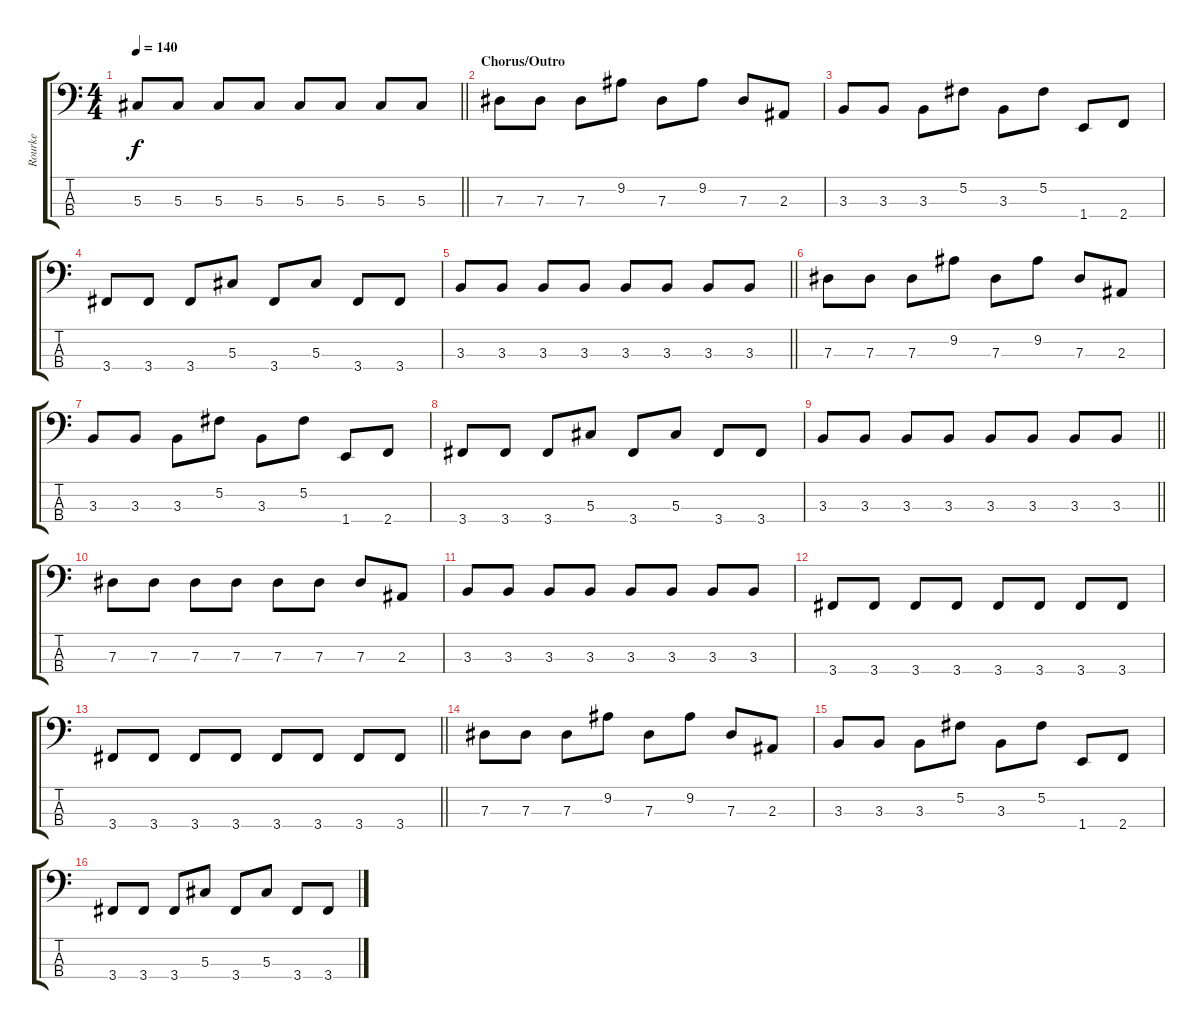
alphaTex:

\track ("Rourke" "Rourke") {instrument electricbassfinger}
\staff {score tabs}
\tuning (Gb2 Db2 Ab1 Eb1) {hide}
\ts (4 4)
\tempo 140
\clef f4
\barLineRight lightlight
\ks c
5.3.8{dy f} 5.3.8 5.3.8 5.3.8 5.3.8 5.3.8 5.3.8 5.3.8 |
\section ("" "Chorus/Outro")
7.3.8 7.3.8 7.3.8 9.2.8 7.3.8 9.2.8 7.3.8 2.3.8 |
3.3.8 3.3.8 3.3.8 5.2.8 3.3.8 5.2.8 1.4.8 2.4.8 |
3.4.8 3.4.8 3.4.8 5.3.8 3.4.8 5.3.8 3.4.8 3.4.8 |
\barLineRight lightlight
3.3.8 3.3.8 3.3.8 3.3.8 3.3.8 3.3.8 3.3.8 3.3.8 |
7.3.8 7.3.8 7.3.8 9.2.8 7.3.8 9.2.8 7.3.8 2.3.8 |
3.3.8 3.3.8 3.3.8 5.2.8 3.3.8 5.2.8 1.4.8 2.4.8 |
3.4.8 3.4.8 3.4.8 5.3.8 3.4.8 5.3.8 3.4.8 3.4.8 |
\barLineRight lightlight
3.3.8 3.3.8 3.3.8 3.3.8 3.3.8 3.3.8 3.3.8 3.3.8 |
7.3.8 7.3.8 7.3.8 7.3.8 7.3.8 7.3.8 7.3.8 2.3.8 |
3.3.8 3.3.8 3.3.8 3.3.8 3.3.8 3.3.8 3.3.8 3.3.8 |
3.4.8 3.4.8 3.4.8 3.4.8 3.4.8 3.4.8 3.4.8 3.4.8 |
\barLineRight lightlight
3.4.8 3.4.8 3.4.8 3.4.8 3.4.8 3.4.8 3.4.8 3.4.8 |
7.3.8 7.3.8 7.3.8 9.2.8 7.3.8 9.2.8 7.3.8 2.3.8 |
3.3.8 3.3.8 3.3.8 5.2.8 3.3.8 5.2.8 1.4.8 2.4.8 |
3.4.8 3.4.8 3.4.8 5.3.8 3.4.8 5.3.8 3.4.8 3.4.8
